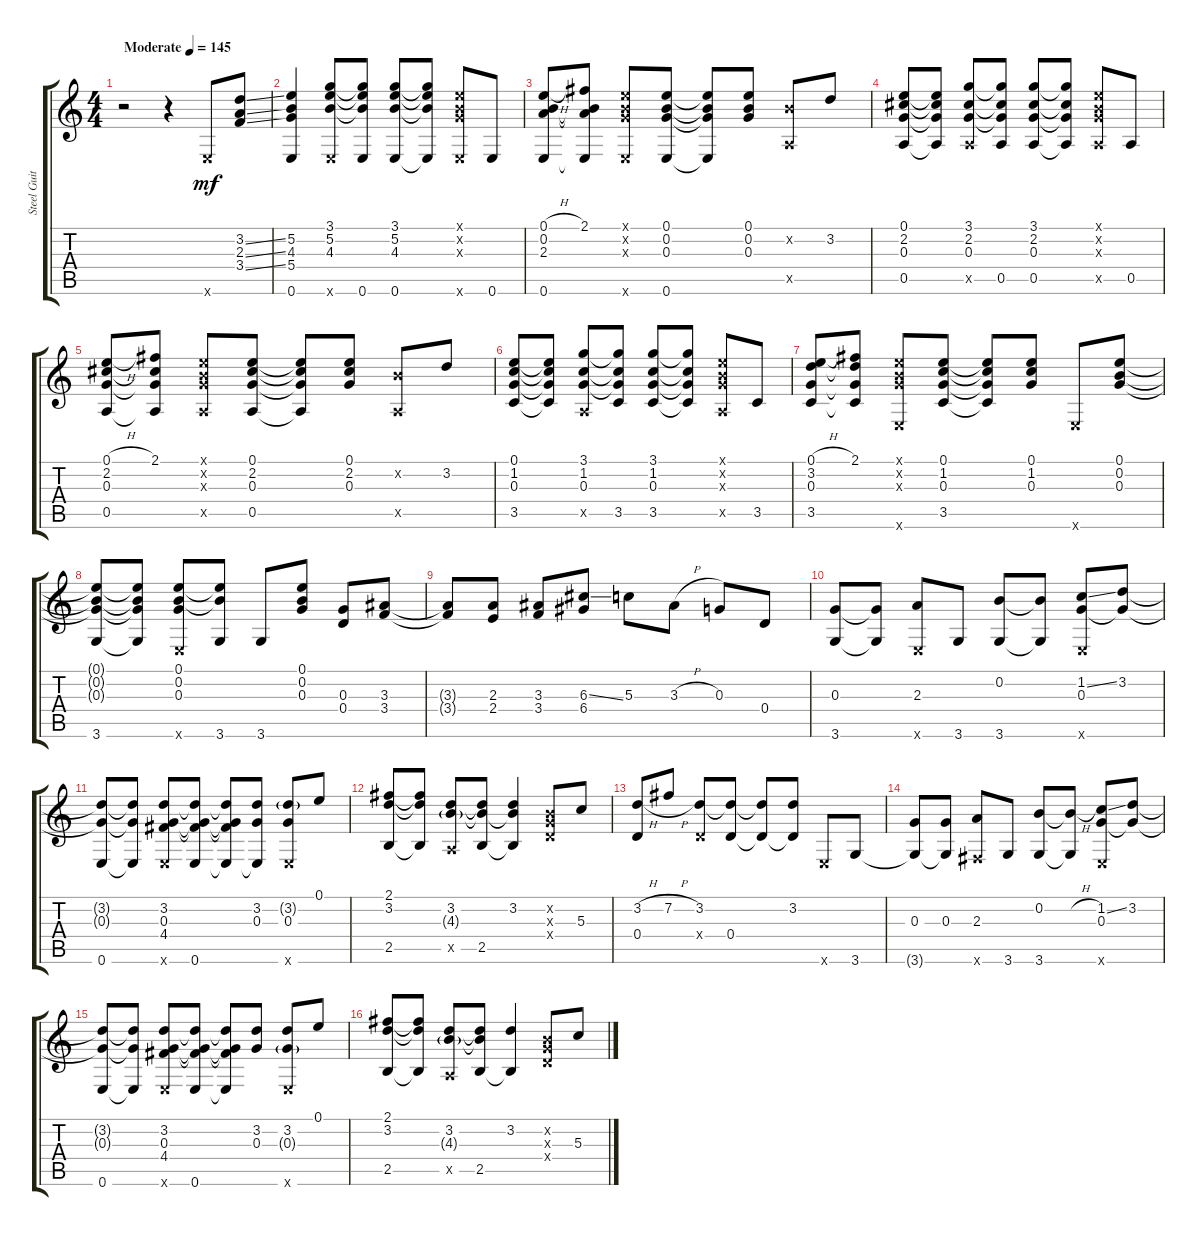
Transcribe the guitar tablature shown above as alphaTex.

\track ("Steel Guitar" "Steel Guit") {instrument acousticguitarsteel}
\staff {score tabs}
\tuning (E4 B3 G3 D3 A2 E2) {hide}
\ts (4 4)
\tempo (145 "Moderate")
\clef g2
\ks c
r.2{dy mf instrument acousticguitarsteel} r.4 0.6{x}.8 (3.2{ss} 2.3{ss} 3.4{ss}).8 |
(5.2 4.3 5.4 0.6).4 (3.1 5.2 4.3 0.6{x}).8 (3.1{t} 5.2{t} 4.3{t} 0.6).8 (3.1 5.2 4.3 0.6).8 (3.1{t} 5.2{t} 4.3{t} 0.6{t}).8 (0.1{x} 0.2{x} 0.3{x} 0.6{x}).8 0.6.8 |
(0.1{h} 0.2 2.3 0.6).8 (2.1 0.2{t} 2.3{t} 0.6{t}).8 (0.1{x} 0.2{x} 0.3{x} 0.6{x}).8 (0.1 0.2 0.3 0.6).8 (0.1{t} 0.2{t} 0.3{t} 0.6{t}).8 (0.1 0.2 0.3).8 (0.2{x} 0.5{x}).8 3.2.8 |
(0.1 2.2 0.3 0.5).8 (0.1{t} 2.2{t} 0.3{t} 0.5{t}).8 (3.1 2.2 0.3 0.5{x}).8 (3.1{t} 2.2{t} 0.3{t} 0.5).8 (3.1 2.2 0.3 0.5).8 (3.1{t} 2.2{t} 0.3{t} 0.5{t}).8 (0.1{x} 0.2{x} 0.3{x} 0.5{x}).8 0.5.8 |
(0.1{h} 2.2 0.3 0.5).8 (2.1 2.2{t} 0.3{t} 0.5{t}).8 (0.1{x} 0.2{x} 0.3{x} 0.5{x}).8 (0.1 2.2 0.3 0.5).8 (0.1{t} 2.2{t} 0.3{t} 0.5{t}).8 (0.1 2.2 0.3).8 (0.2{x} 0.5{x}).8 3.2.8 |
(0.1 1.2 0.3 3.5).8 (0.1{t} 1.2{t} 0.3{t} 3.5{t}).8 (3.1 1.2 0.3 0.5{x}).8 (3.1{t} 1.2{t} 0.3{t} 3.5).8 (3.1 1.2 0.3 3.5).8 (3.1{t} 1.2{t} 0.3{t} 3.5{t}).8 (0.1{x} 0.2{x} 0.3{x} 0.5{x}).8 3.5.8 |
(0.1{h} 3.2 0.3 3.5).8 (2.1 3.2{t} 0.3{t} 3.5{t}).8 (0.1{x} 0.2{x} 0.3{x} 0.6{x}).8 (0.1 1.2 0.3 3.5).8 (0.1{t} 1.2{t} 0.3{t} 3.5{t}).8 (0.1 1.2 0.3).8 0.6{x}.8 (0.1 0.2 0.3).8 |
(0.1{t} 0.2{t} 0.3{t} 3.6).8 (0.1{t} 0.2{t} 0.3{t} 3.6{t}).8 (0.1 0.2 0.3 0.6{x}).8 (0.1{t} 0.2{t} 3.6).8 3.6.8 (0.1 0.2 0.3).8 (0.3 0.4).8 (3.3 3.4).8 |
(3.3{t} 3.4{t}).8 (2.3 2.4).8 (3.3 3.4).8 (6.3{ss} 6.4).8 5.3.8 3.3{h}.8 0.3.8 0.4.8 |
(0.3 3.6).8 (0.3{t} 3.6{t}).8 (2.3 0.6{x}).8 3.6.8 (0.2 3.6).8 (0.2{t} 3.6{t}).8 (1.2{ss} 0.3 0.6{x}).8 (3.2 0.3{t}).8 |
(3.2{t} 0.3{t} 0.6).8 (3.2{t} 0.3{t} 0.6{t}).8 (3.2 0.3 4.4 0.6{x}).8 (3.2{t} 0.3{t} 4.4{t} 0.6).8 (3.2{t} 0.3{t} 4.4{t} 0.6{t}).8 (3.2 0.3 0.6{t}).8 (3.2{g} 0.3 0.6{x}).8 0.1.8 |
(2.1 3.2 2.5).8 (2.1{t} 3.2{t} 2.5{t}).8 (3.2 4.3{g} 0.5{x}).8 (3.2{t} 4.3{t} 2.5).8 (3.2 4.3{t} 2.5{t}).4 (0.2{x} 0.3{x} 0.4{x}).8 5.3.8 |
(3.2{h} 0.4).8 7.2{h}.8 (3.2 0.4{x}).8 (3.2{t} 0.4).8 (3.2{t} 0.4{t}).8 (3.2 0.4{t}).8 0.6{x}.8 3.6.8 |
(0.3 3.6{t}).8 (0.3 3.6{t}).8 (2.3 2.6{x}).8 3.6.8 (0.2 3.6).8 (0.2{h t} 3.6{t}).8 (1.2{ss} 0.3 0.6{x}).8 (3.2 0.3{t}).8 |
(3.2{t} 0.3{t} 0.6).8 (3.2{t} 0.3{t} 0.6{t}).8 (3.2 0.3 4.4 0.6{x}).8 (3.2{t} 0.3{t} 4.4{t} 0.6).8 (3.2{t} 0.3{t} 4.4{t} 0.6{t}).8 (3.2 0.3).8 (3.2 0.3{g} 0.6{x}).8 0.1.8 |
(2.1 3.2 2.5).8 (2.1{t} 3.2{t} 2.5{t}).8 (3.2 4.3{g} 0.5{x}).8 (3.2{t} 4.3{t} 2.5).8 (3.2 2.5{t}).4 (0.2{x} 0.3{x} 0.4{x}).8 5.3.8
